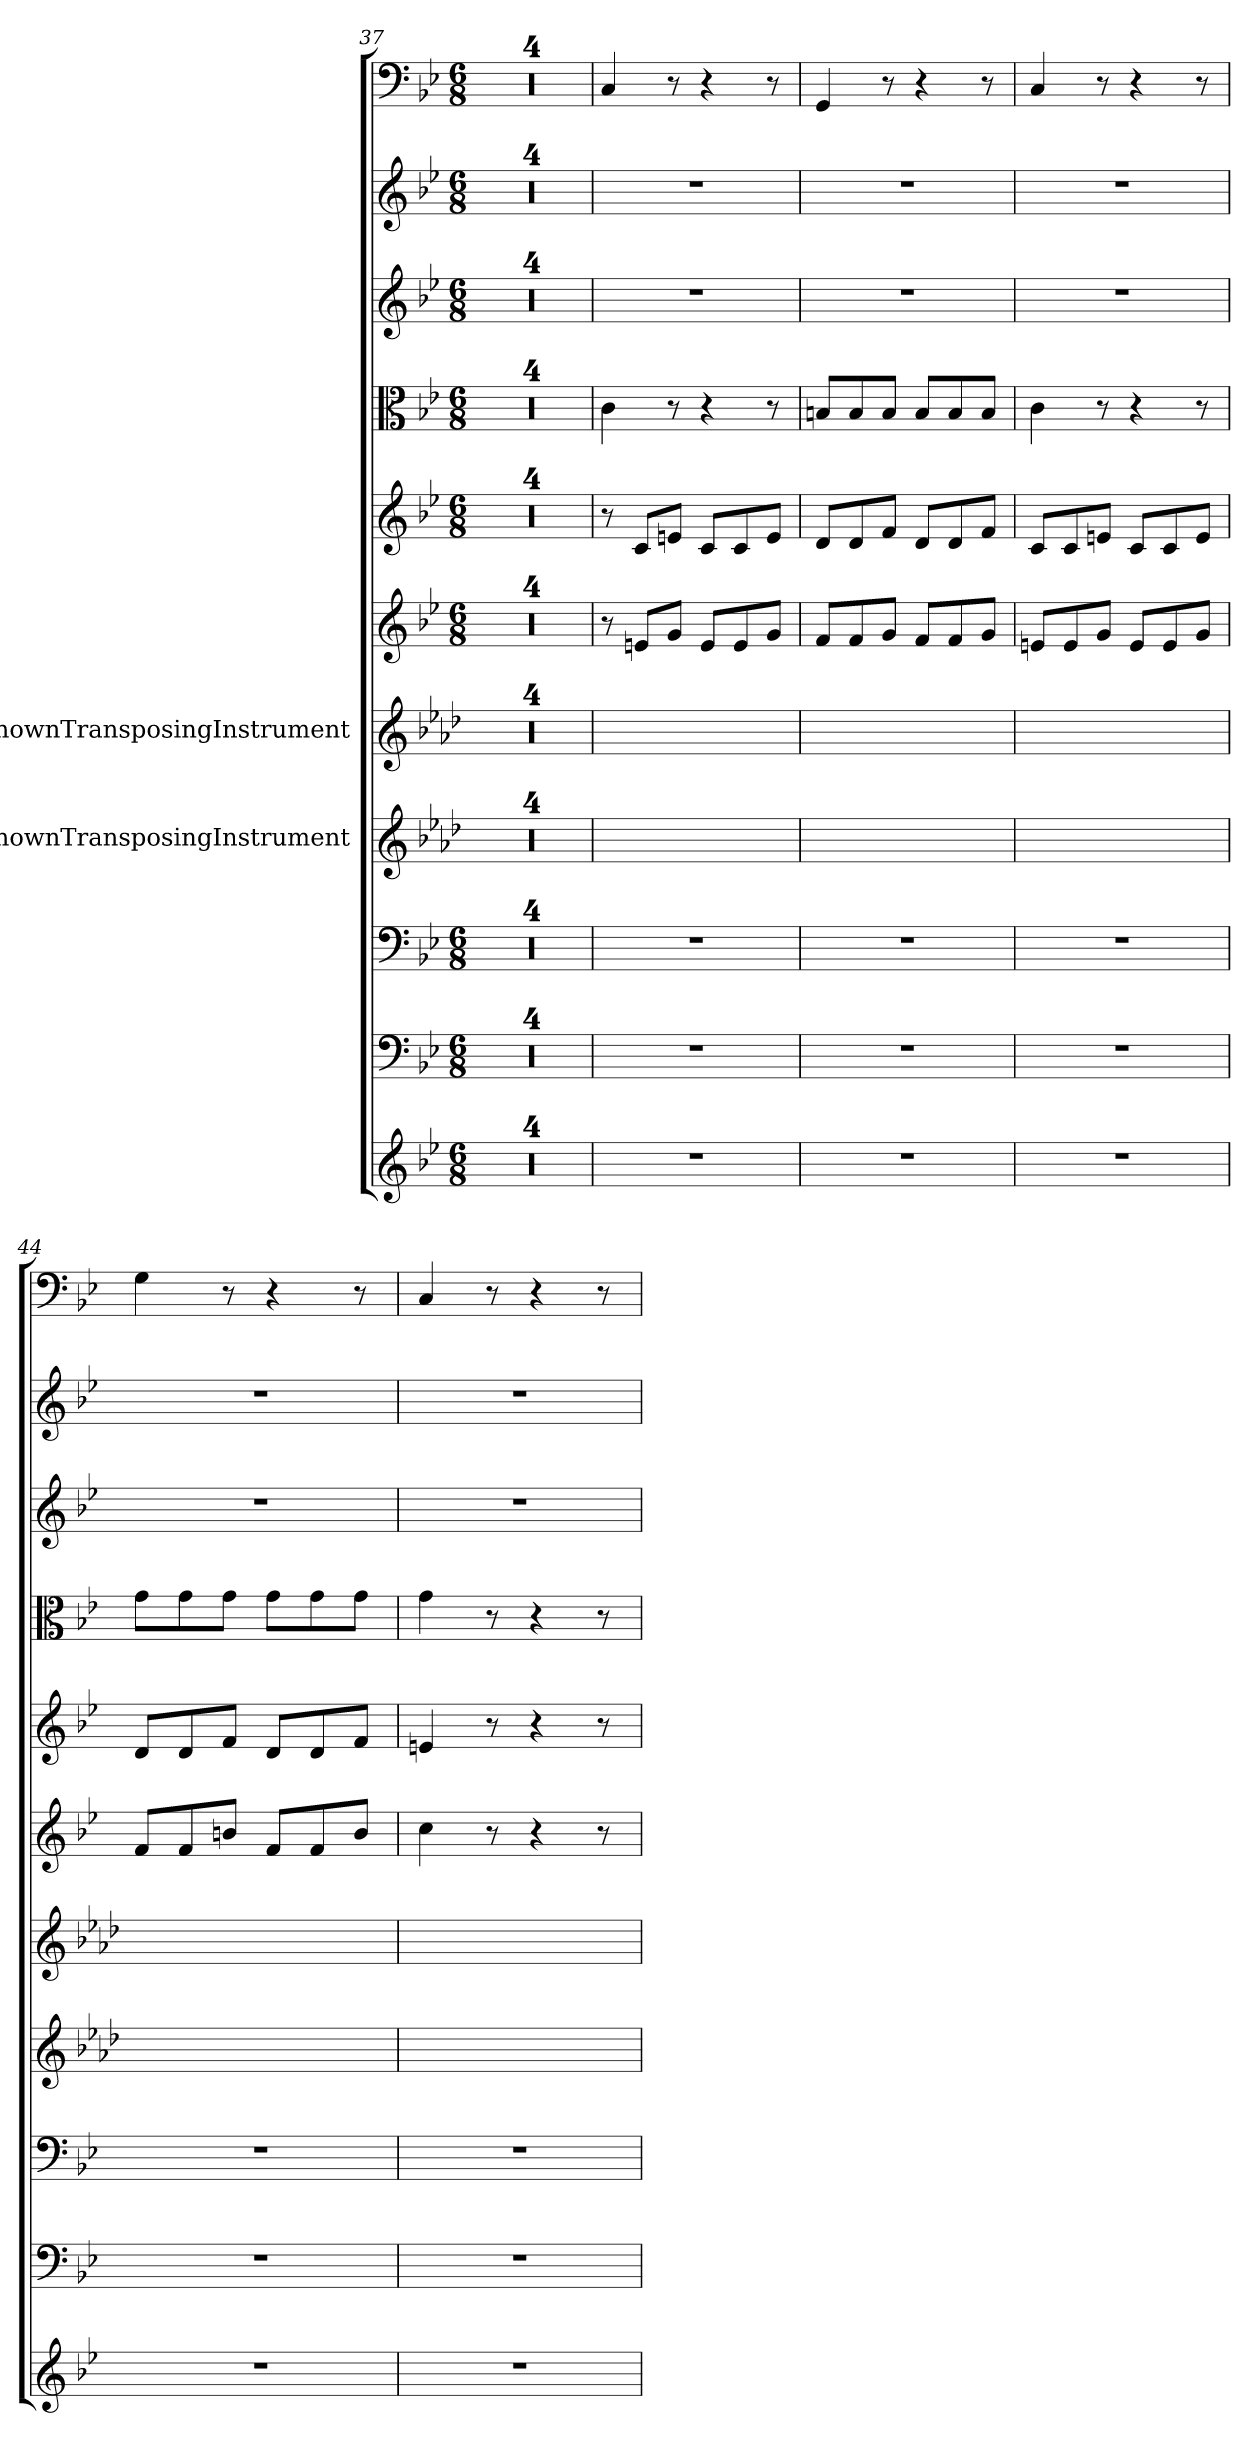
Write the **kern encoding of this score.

**kern	**kern	**kern	**kern	**kern	**kern	**kern	**kern	**kern	**kern	**kern
*part11	*part10	*part9	*part8	*part7	*part6	*part5	*part4	*part3	*part2	*part1
*staff11	*staff10	*staff9	*staff8	*staff7	*staff6	*staff5	*staff4	*staff3	*staff2	*staff1
*	*	*	*I"UnknownTransposingInstrument	*I"UnknownTransposingInstrument	*	*	*	*	*	*
*clefG2	*clefF4	*clefF4	*clefG2	*clefG2	*clefG2	*clefG2	*clefC3	*clefG2	*clefG2	*clefF4
*	*	*	*ITrd-1c-2	*ITrd-1c-2	*	*	*	*	*	*
*k[b-e-]	*k[b-e-]	*k[b-e-]	*k[b-e-]	*k[b-e-]	*k[b-e-]	*k[b-e-]	*k[b-e-]	*k[b-e-]	*k[b-e-]	*k[b-e-]
*B-:	*B-:	*B-:	*	*	*B-:	*B-:	*B-:	*B-:	*B-:	*B-:
*M6/8	*M6/8	*M6/8	*	*	*M6/8	*M6/8	*M6/8	*M6/8	*M6/8	*M6/8
=37	=37	=37	=37	=37	=37	=37	=37	=37	=37	=37
2.r	2.r	2.r	2.r	2.r	2.r	2.r	2.r	2.r	2.r	2.r
=38	=38	=38	=38	=38	=38	=38	=38	=38	=38	=38
2.r	2.r	2.r	2.r	2.r	2.r	2.r	2.r	2.r	2.r	2.r
=39	=39	=39	=39	=39	=39	=39	=39	=39	=39	=39
2.r	2.r	2.r	2.r	2.r	2.r	2.r	2.r	2.r	2.r	2.r
=40	=40	=40	=40	=40	=40	=40	=40	=40	=40	=40
2.r	2.r	2.r	2.r	2.r	2.r	2.r	2.r	2.r	2.r	2.r
=41	=41	=41	=41	=41	=41	=41	=41	=41	=41	=41
2.r	2.r	2.r	2.r	2.r	8r	8r	4c\	2.r	2.r	4C/
.	.	.	.	.	8en/L	8c/L	.	.	.	.
.	.	.	.	.	8g/J	8en/J	8r	.	.	8r
.	.	.	.	.	8e/L	8c/L	4r	.	.	4r
.	.	.	.	.	8e/	8c/	.	.	.	.
.	.	.	.	.	8g/J	8e/J	8r	.	.	8r
=42	=42	=42	=42	=42	=42	=42	=42	=42	=42	=42
2.r	2.r	2.r	2.r	2.r	8f/L	8d/L	8Bn/L	2.r	2.r	4GG/
.	.	.	.	.	8f/	8d/	8B/	.	.	.
.	.	.	.	.	8g/J	8f/J	8B/J	.	.	8r
.	.	.	.	.	8f/L	8d/L	8B/L	.	.	4r
.	.	.	.	.	8f/	8d/	8B/	.	.	.
.	.	.	.	.	8g/J	8f/J	8B/J	.	.	8r
=43	=43	=43	=43	=43	=43	=43	=43	=43	=43	=43
2.r	2.r	2.r	2.r	2.r	8en/L	8c/L	4c\	2.r	2.r	4C/
.	.	.	.	.	8e/	8c/	.	.	.	.
.	.	.	.	.	8g/J	8en/J	8r	.	.	8r
.	.	.	.	.	8e/L	8c/L	4r	.	.	4r
.	.	.	.	.	8e/	8c/	.	.	.	.
.	.	.	.	.	8g/J	8e/J	8r	.	.	8r
=44	=44	=44	=44	=44	=44	=44	=44	=44	=44	=44
2.r	2.r	2.r	2.r	2.r	8f/L	8d/L	8g\L	2.r	2.r	4G\
.	.	.	.	.	8f/	8d/	8g\	.	.	.
.	.	.	.	.	8bn/J	8f/J	8g\J	.	.	8r
.	.	.	.	.	8f/L	8d/L	8g\L	.	.	4r
.	.	.	.	.	8f/	8d/	8g\	.	.	.
.	.	.	.	.	8b/J	8f/J	8g\J	.	.	8r
=45	=45	=45	=45	=45	=45	=45	=45	=45	=45	=45
2.r	2.r	2.r	2.r	2.r	4cc\	4en/	4g\	2.r	2.r	4C/
.	.	.	.	.	8r	8r	8r	.	.	8r
.	.	.	.	.	4r	4r	4r	.	.	4r
.	.	.	.	.	8r	8r	8r	.	.	8r
=	=	=	=	=	=	=	=	=	=	=
*-	*-	*-	*-	*-	*-	*-	*-	*-	*-	*-
